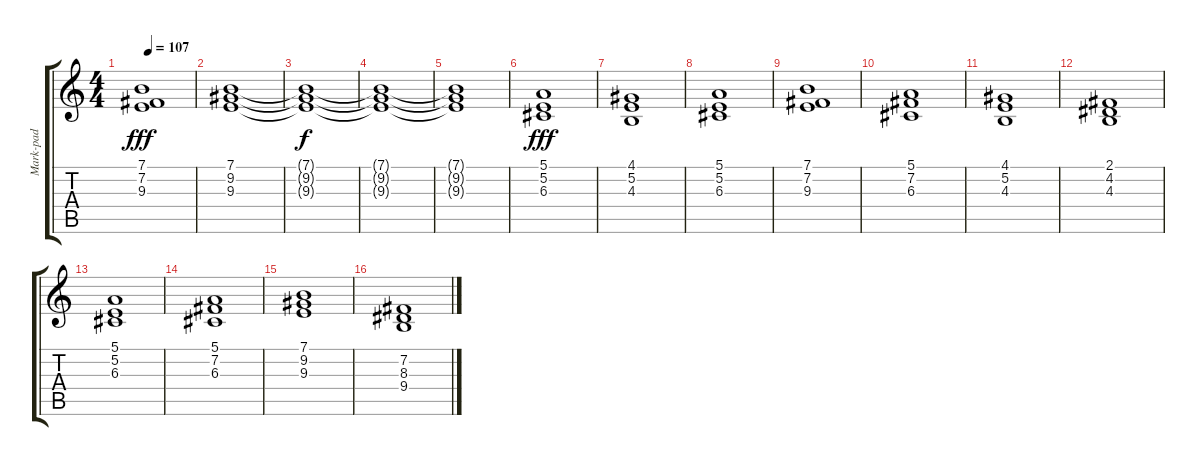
\track ("Mark-pad" "Mark-pad") {instrument pad2warm}
\staff {score tabs}
\tuning (E4 B3 G3 D3 A2 E2) {hide}
\ts (4 4)
\tempo 107
\clef g2
\ks c
(7.1 7.2 9.3).1{dy fff} |
(7.1 9.2 9.3).1 |
(7.1{t} 9.2{t} 9.3{t}).1{dy f} |
(7.1{t} 9.2{t} 9.3{t}).1 |
(7.1{t} 9.2{t} 9.3{t}).1 |
(5.1 5.2 6.3).1{dy fff} |
(4.1 5.2 4.3).1 |
(5.1 5.2 6.3).1 |
(7.1 7.2 9.3).1 |
(5.1 7.2 6.3).1 |
(4.1 5.2 4.3).1 |
(2.1 4.2 4.3).1 |
(5.1 5.2 6.3).1 |
(5.1 7.2 6.3).1 |
(7.1 9.2 9.3).1 |
(7.2 8.3 9.4).1
